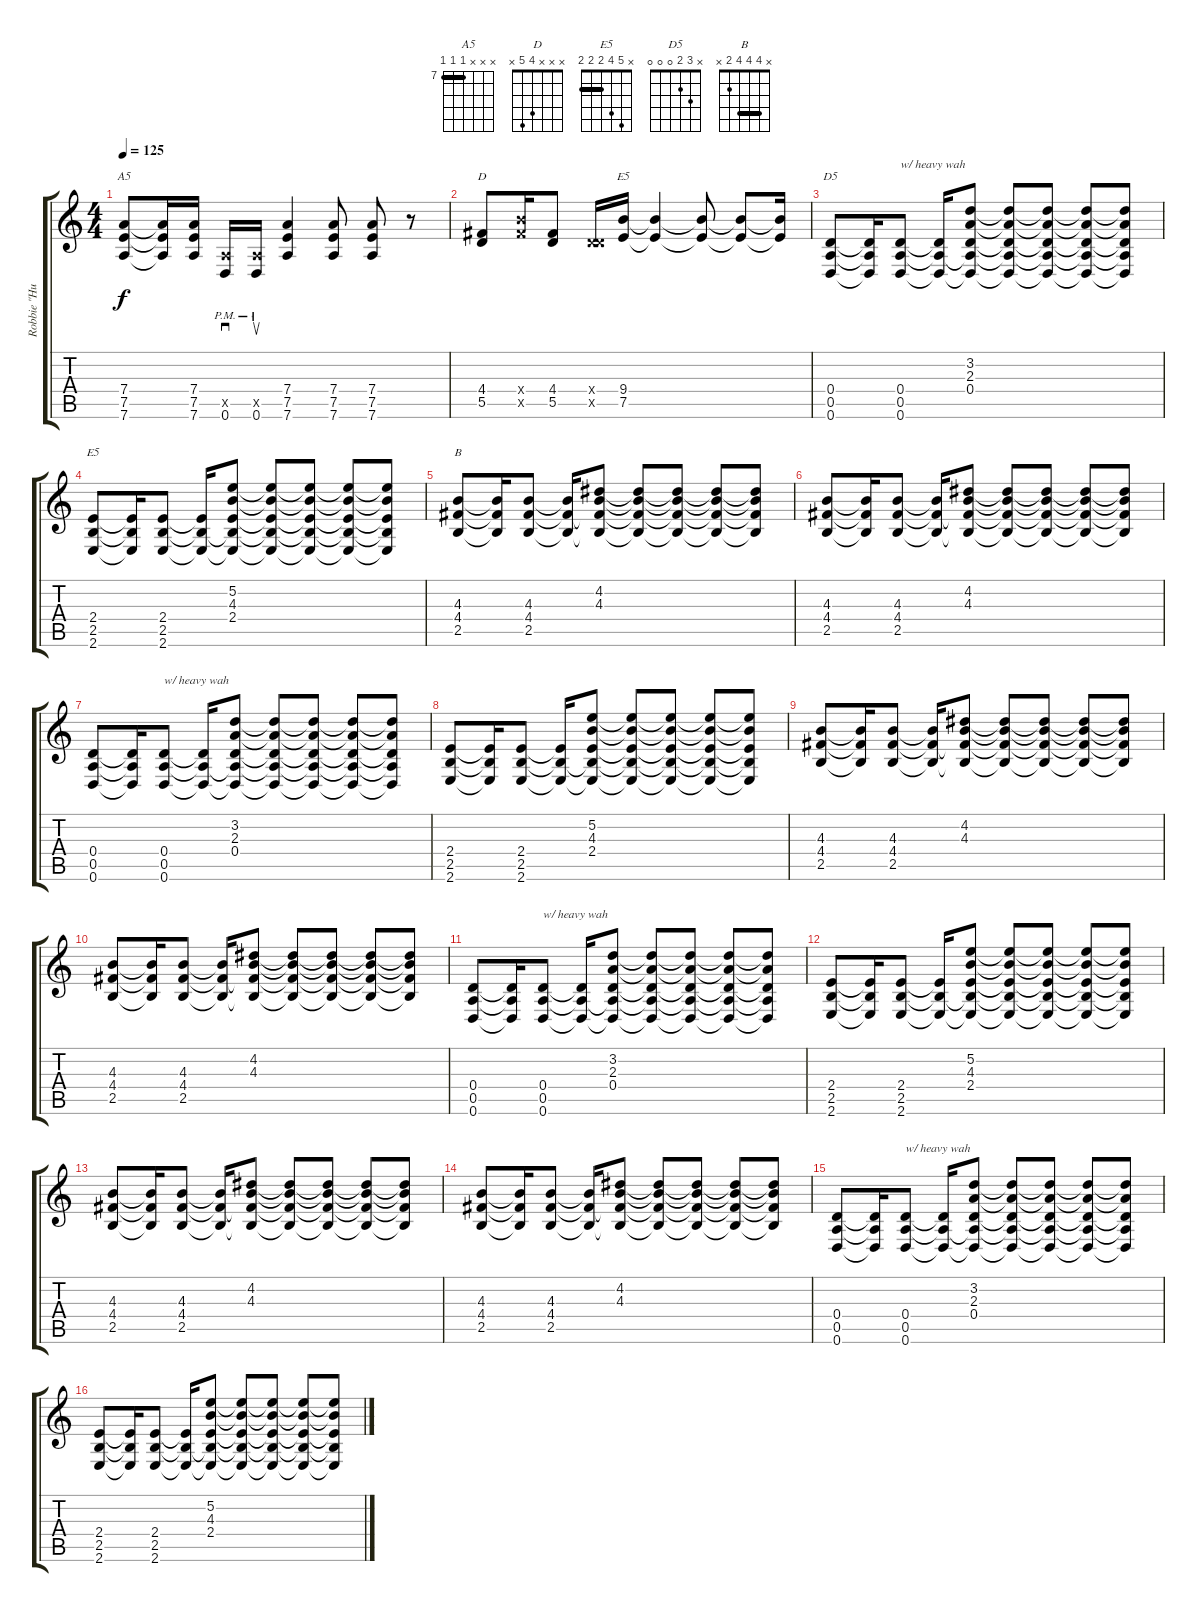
\track ("Robbie \"Huge\" Gunn" "Robbie \"Hu") {instrument distortionguitar}
\staff {score tabs}
\tuning (E4 B3 G3 D3 A2 D2) {hide}
\chord ("A5" x x x 7 7 7) {firstfret 7 barre 7}
\chord ("D" x x x 4 5 x)
\chord ("E5" x x x 9 7 x) {firstfret 7}
\chord ("D5" x 3 2 0 0 0)
\chord ("E5" x 5 4 2 2 2) {barre 2}
\chord ("B" x 4 4 4 2 x) {barre 4}
\ts (4 4)
\tempo 125
\clef g2
\ks c
(7.4 7.5 7.6).8{ch "A5" dy f} (7.4{t} 7.5{t} 7.6{t}).16 (7.4 7.5 7.6).16 (0.5{x} 0.6{pm}).16{sd} (0.5{x} 0.6{pm}).16{su} (7.4 7.5 7.6).4 (7.4 7.5 7.6).8 (7.4 7.5 7.6).8 r.8 |
(4.4 5.5).8{ch "D"} (9.4{x} 9.5{x}).16 (4.4 5.5).8 (0.4{x} 5.5{x}).16 (9.4 7.5).16{ch "E5"} (9.4{t} 7.5{t}).4 (9.4{t} 7.5{t}).8 (9.4{t} 7.5{t}).8 (9.4{t} 7.5{t}).16 |
(0.4 0.5 0.6).8{ch "D5" instrument distortionguitar} (0.4{t} 0.5{t} 0.6{t}).16 (0.4 0.5 0.6).8{txt "w/ heavy wah"} (0.4{t} 0.5{t} 0.6{t}).16 (3.2 2.3 0.4 0.5{t} 0.6{t}).8 (3.2{t} 2.3{t} 0.4{t} 0.5{t} 0.6{t}).8 (3.2{t} 2.3{t} 0.4{t} 0.5{t} 0.6{t}).8 (3.2{t} 2.3{t} 0.4{t} 0.5{t} 0.6{t}).8 (3.2{t} 2.3{t} 0.4{t} 0.5{t} 0.6{t}).8 |
(2.4 2.5 2.6).8{ch "E5"} (2.4{t} 2.5{t} 2.6{t}).16 (2.4 2.5 2.6).8 (2.4{t} 2.5{t} 2.6{t}).16 (5.2 4.3 2.4 2.5{t} 2.6{t}).8 (5.2{t} 4.3{t} 2.4{t} 2.5{t} 2.6{t}).8 (5.2{t} 4.3{t} 2.4{t} 2.5{t} 2.6{t}).8 (5.2{t} 4.3{t} 2.4{t} 2.5{t} 2.6{t}).8 (5.2{t} 4.3{t} 2.4{t} 2.5{t} 2.6{t}).8 |
(4.3 4.4 2.5).8{ch "B"} (4.3{t} 4.4{t} 2.5{t}).16 (4.3 4.4 2.5).8 (4.3{t} 4.4{t} 2.5{t}).16 (4.2 4.3 4.4{t} 2.5{t}).8 (4.2{t} 4.3{t} 4.4{t} 2.5{t}).8 (4.2{t} 4.3{t} 4.4{t} 2.5{t}).8 (4.2{t} 4.3{t} 4.4{t} 2.5{t}).8 (4.2{t} 4.3{t} 4.4{t} 2.5{t}).8 |
(4.3 4.4 2.5).8 (4.3{t} 4.4{t} 2.5{t}).16 (4.3 4.4 2.5).8 (4.3{t} 4.4{t} 2.5{t}).16 (4.2 4.3 4.4{t} 2.5{t}).8 (4.2{t} 4.3{t} 4.4{t} 2.5{t}).8 (4.2{t} 4.3{t} 4.4{t} 2.5{t}).8 (4.2{t} 4.3{t} 4.4{t} 2.5{t}).8 (4.2{t} 4.3{t} 4.4{t} 2.5{t}).8 |
(0.4 0.5 0.6).8{instrument distortionguitar} (0.4{t} 0.5{t} 0.6{t}).16 (0.4 0.5 0.6).8{txt "w/ heavy wah"} (0.4{t} 0.5{t} 0.6{t}).16 (3.2 2.3 0.4 0.5{t} 0.6{t}).8 (3.2{t} 2.3{t} 0.4{t} 0.5{t} 0.6{t}).8 (3.2{t} 2.3{t} 0.4{t} 0.5{t} 0.6{t}).8 (3.2{t} 2.3{t} 0.4{t} 0.5{t} 0.6{t}).8 (3.2{t} 2.3{t} 0.4{t} 0.5{t} 0.6{t}).8 |
(2.4 2.5 2.6).8 (2.4{t} 2.5{t} 2.6{t}).16 (2.4 2.5 2.6).8 (2.4{t} 2.5{t} 2.6{t}).16 (5.2 4.3 2.4 2.5{t} 2.6{t}).8 (5.2{t} 4.3{t} 2.4{t} 2.5{t} 2.6{t}).8 (5.2{t} 4.3{t} 2.4{t} 2.5{t} 2.6{t}).8 (5.2{t} 4.3{t} 2.4{t} 2.5{t} 2.6{t}).8 (5.2{t} 4.3{t} 2.4{t} 2.5{t} 2.6{t}).8 |
(4.3 4.4 2.5).8 (4.3{t} 4.4{t} 2.5{t}).16 (4.3 4.4 2.5).8 (4.3{t} 4.4{t} 2.5{t}).16 (4.2 4.3 4.4{t} 2.5{t}).8 (4.2{t} 4.3{t} 4.4{t} 2.5{t}).8 (4.2{t} 4.3{t} 4.4{t} 2.5{t}).8 (4.2{t} 4.3{t} 4.4{t} 2.5{t}).8 (4.2{t} 4.3{t} 4.4{t} 2.5{t}).8 |
(4.3 4.4 2.5).8 (4.3{t} 4.4{t} 2.5{t}).16 (4.3 4.4 2.5).8 (4.3{t} 4.4{t} 2.5{t}).16 (4.2 4.3 4.4{t} 2.5{t}).8 (4.2{t} 4.3{t} 4.4{t} 2.5{t}).8 (4.2{t} 4.3{t} 4.4{t} 2.5{t}).8 (4.2{t} 4.3{t} 4.4{t} 2.5{t}).8 (4.2{t} 4.3{t} 4.4{t} 2.5{t}).8 |
(0.4 0.5 0.6).8{instrument distortionguitar} (0.4{t} 0.5{t} 0.6{t}).16 (0.4 0.5 0.6).8{txt "w/ heavy wah"} (0.4{t} 0.5{t} 0.6{t}).16 (3.2 2.3 0.4 0.5{t} 0.6{t}).8 (3.2{t} 2.3{t} 0.4{t} 0.5{t} 0.6{t}).8 (3.2{t} 2.3{t} 0.4{t} 0.5{t} 0.6{t}).8 (3.2{t} 2.3{t} 0.4{t} 0.5{t} 0.6{t}).8 (3.2{t} 2.3{t} 0.4{t} 0.5{t} 0.6{t}).8 |
(2.4 2.5 2.6).8 (2.4{t} 2.5{t} 2.6{t}).16 (2.4 2.5 2.6).8 (2.4{t} 2.5{t} 2.6{t}).16 (5.2 4.3 2.4 2.5{t} 2.6{t}).8 (5.2{t} 4.3{t} 2.4{t} 2.5{t} 2.6{t}).8 (5.2{t} 4.3{t} 2.4{t} 2.5{t} 2.6{t}).8 (5.2{t} 4.3{t} 2.4{t} 2.5{t} 2.6{t}).8 (5.2{t} 4.3{t} 2.4{t} 2.5{t} 2.6{t}).8 |
(4.3 4.4 2.5).8 (4.3{t} 4.4{t} 2.5{t}).16 (4.3 4.4 2.5).8 (4.3{t} 4.4{t} 2.5{t}).16 (4.2 4.3 4.4{t} 2.5{t}).8 (4.2{t} 4.3{t} 4.4{t} 2.5{t}).8 (4.2{t} 4.3{t} 4.4{t} 2.5{t}).8 (4.2{t} 4.3{t} 4.4{t} 2.5{t}).8 (4.2{t} 4.3{t} 4.4{t} 2.5{t}).8 |
(4.3 4.4 2.5).8 (4.3{t} 4.4{t} 2.5{t}).16 (4.3 4.4 2.5).8 (4.3{t} 4.4{t} 2.5{t}).16 (4.2 4.3 4.4{t} 2.5{t}).8 (4.2{t} 4.3{t} 4.4{t} 2.5{t}).8 (4.2{t} 4.3{t} 4.4{t} 2.5{t}).8 (4.2{t} 4.3{t} 4.4{t} 2.5{t}).8 (4.2{t} 4.3{t} 4.4{t} 2.5{t}).8 |
(0.4 0.5 0.6).8{instrument distortionguitar} (0.4{t} 0.5{t} 0.6{t}).16 (0.4 0.5 0.6).8{txt "w/ heavy wah"} (0.4{t} 0.5{t} 0.6{t}).16 (3.2 2.3 0.4 0.5{t} 0.6{t}).8 (3.2{t} 2.3{t} 0.4{t} 0.5{t} 0.6{t}).8 (3.2{t} 2.3{t} 0.4{t} 0.5{t} 0.6{t}).8 (3.2{t} 2.3{t} 0.4{t} 0.5{t} 0.6{t}).8 (3.2{t} 2.3{t} 0.4{t} 0.5{t} 0.6{t}).8 |
(2.4 2.5 2.6).8 (2.4{t} 2.5{t} 2.6{t}).16 (2.4 2.5 2.6).8 (2.4{t} 2.5{t} 2.6{t}).16 (5.2 4.3 2.4 2.5{t} 2.6{t}).8 (5.2{t} 4.3{t} 2.4{t} 2.5{t} 2.6{t}).8 (5.2{t} 4.3{t} 2.4{t} 2.5{t} 2.6{t}).8 (5.2{t} 4.3{t} 2.4{t} 2.5{t} 2.6{t}).8 (5.2{t} 4.3{t} 2.4{t} 2.5{t} 2.6{t}).8
